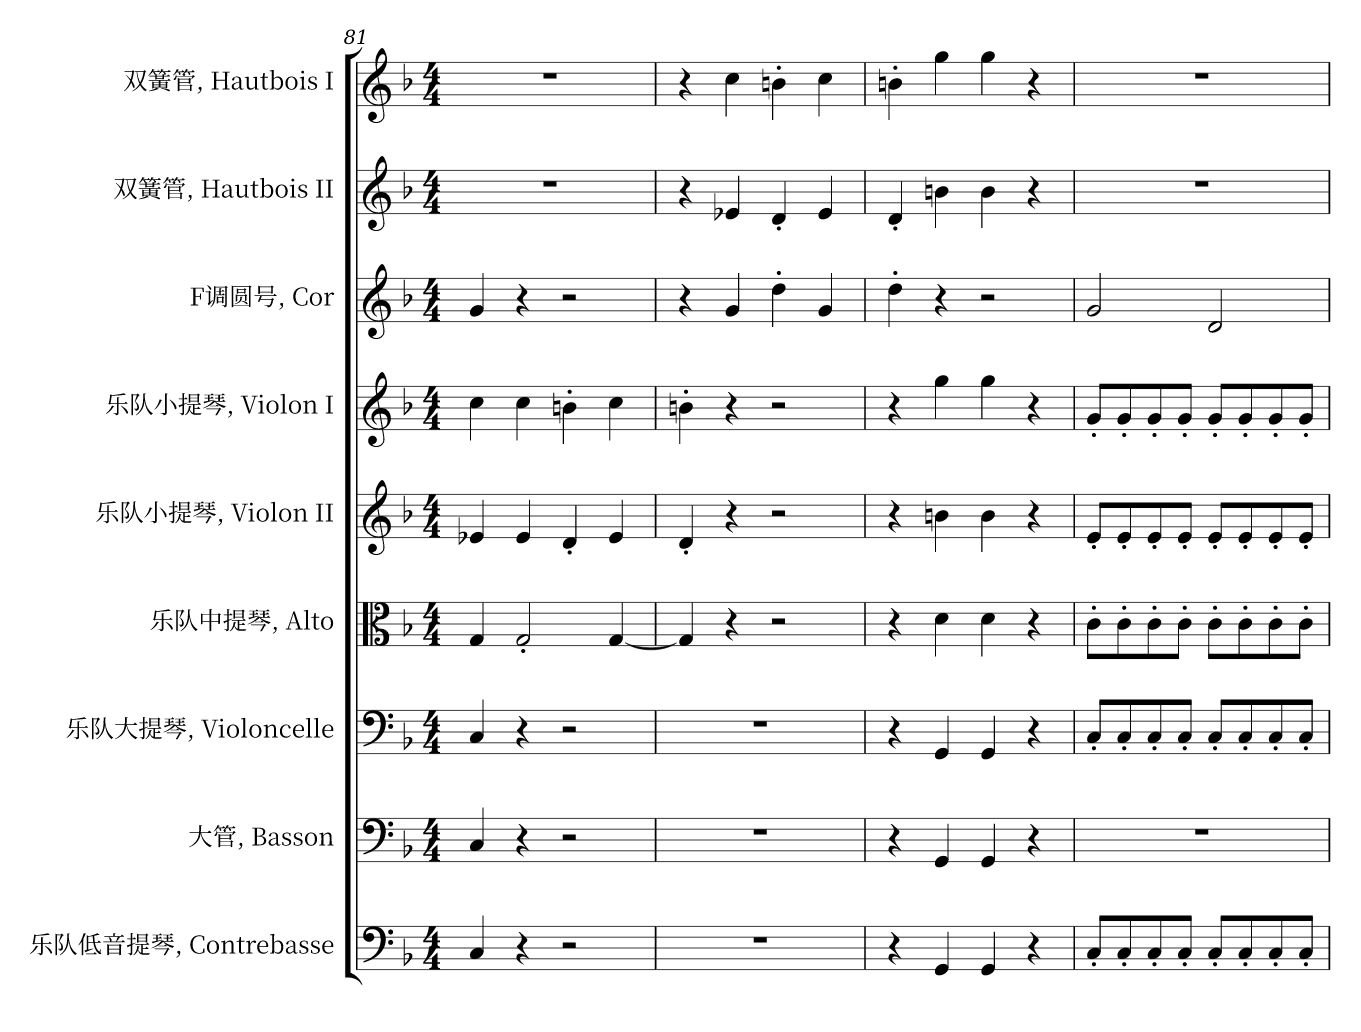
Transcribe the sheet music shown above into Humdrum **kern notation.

**kern	**kern	**kern	**kern	**kern	**kern	**kern	**kern	**kern
*part9	*part8	*part7	*part6	*part5	*part4	*part3	*part2	*part1
*staff9	*staff8	*staff7	*staff6	*staff5	*staff4	*staff3	*staff2	*staff1
*I"乐队低音提琴, Contrebasse	*I"大管, Basson	*I"乐队大提琴, Violoncelle	*I"乐队中提琴, Alto	*I"乐队小提琴, Violon II	*I"乐队小提琴, Violon I	*I"F调圆号, Cor	*I"双簧管, Hautbois II	*I"双簧管, Hautbois I
*I'Cbs.	*I'Bsn.	*	*	*	*	*	*	*
!!LO:PB:g=z
*clefF4	*clefF4	*clefF4	*clefC3	*clefG2	*clefG2	*clefG2	*clefG2	*clefG2
*ITrd7c12	*	*	*	*	*	*ITrd4c7	*	*
*k[b-]	*k[b-]	*k[b-]	*k[b-]	*k[b-]	*k[b-]	*k[b-e-]	*k[b-]	*k[b-]
*M4/4	*M4/4	*M4/4	*M4/4	*M4/4	*M4/4	*M4/4	*M4/4	*M4/4
=81	=81	=81	=81	=81	=81	=81	=81	=81
4CC/	4C/	4C/	4G/	4e-X/	4cc\	4c/	1r	1r
4r	4r	4r	2G'/	4e-/	4cc\	4r	.	.
2r	2r	2r	.	4d'/	4bn'\	2r	.	.
.	.	.	[4G/	4e-/	4cc\	.	.	.
=82	=82	=82	=82	=82	=82	=82	=82	=82
1r	1r	1r	4G/]	4d'/	4bn'\	4r	4r	4r
.	.	.	4r	4r	4r	4c/	4e-X/	4cc\
.	.	.	2r	2r	2r	4g'\	4d'/	4bn'\
.	.	.	.	.	.	4c/	4e-/	4cc\
=83	=83	=83	=83	=83	=83	=83	=83	=83
4r	4r	4r	4r	4r	4r	4g'\	4d'/	4bn'\
4GGG/	4GG/	4GG/	4d\	4bn\	4gg\	4r	4bn\	4gg\
4GGG/	4GG/	4GG/	4d\	4b\	4gg\	2r	4b\	4gg\
4r	4r	4r	4r	4r	4r	.	4r	4r
=84	=84	=84	=84	=84	=84	=84	=84	=84
8CC'/L	1r	8C'/L	8c'\L	8e'/L	8g'/L	2c/	1r	1r
8CC'/	.	8C'/	8c'\	8e'/	8g'/	.	.	.
8CC'/	.	8C'/	8c'\	8e'/	8g'/	.	.	.
8CC'/J	.	8C'/J	8c'\J	8e'/J	8g'/J	.	.	.
8CC'/L	.	8C'/L	8c'\L	8e'/L	8g'/L	2G/	.	.
8CC'/	.	8C'/	8c'\	8e'/	8g'/	.	.	.
8CC'/	.	8C'/	8c'\	8e'/	8g'/	.	.	.
8CC'/J	.	8C'/J	8c'\J	8e'/J	8g'/J	.	.	.
=	=	=	=	=	=	=	=	=
*-	*-	*-	*-	*-	*-	*-	*-	*-
